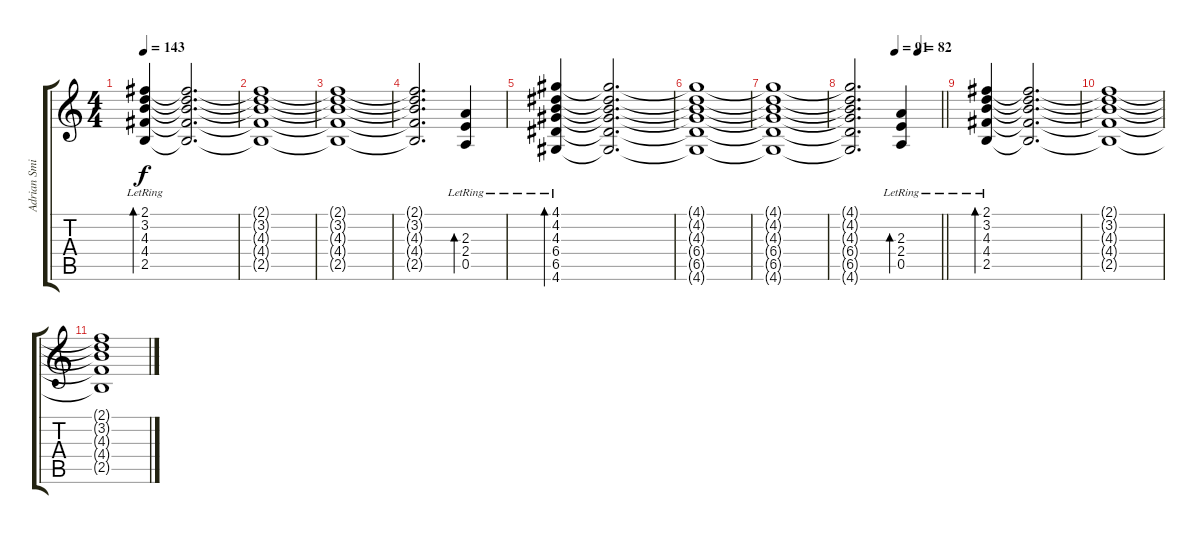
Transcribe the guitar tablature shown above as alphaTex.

\track ("Adrian Smith" "Adrian Smi") {instrument distortionguitar}
\staff {score tabs}
\tuning (E4 B3 G3 D3 A2 E2) {hide}
\ts (4 4)
\tempo 143
\clef g2
\ks c
(2.1{lr} 3.2{lr} 4.3{lr} 4.4{lr} 2.5{lr}).4{bd 480 dy f} (2.1{t} 3.2{t} 4.3{t} 4.4{t} 2.5{t}).2{d} |
(2.1{t} 3.2{t} 4.3{t} 4.4{t} 2.5{t}).1 |
(2.1{t} 3.2{t} 4.3{t} 4.4{t} 2.5{t}).1 |
(2.1{t} 3.2{t} 4.3{t} 4.4{t} 2.5{t}).2{d} (2.3{lr} 2.4{lr} 0.5{lr}).4{bd 240} |
(4.1{lr} 4.2{lr} 4.3{lr} 6.4{lr} 6.5{lr} 4.6).4{bd 480} (4.1{t} 4.2{t} 4.3{t} 6.4{t} 6.5{t} 4.6{t}).2{d} |
(4.1{t} 4.2{t} 4.3{t} 6.4{t} 6.5{t} 4.6{t}).1 |
(4.1{t} 4.2{t} 4.3{t} 6.4{t} 6.5{t} 4.6{t}).1 |
\tempo (91 0.5)
\tempo (82 0.75)
\barLineRight lightlight
(4.1{t} 4.2{t} 4.3{t} 6.4{t} 6.5{t} 4.6{t}).2{d} (2.3{lr} 2.4{lr} 0.5{lr}).4{bd 240} |
(2.1{lr} 3.2{lr} 4.3{lr} 4.4{lr} 2.5{lr}).4{bd 480} (2.1{t} 3.2{t} 4.3{t} 4.4{t} 2.5{t}).2{d} |
(2.1{t} 3.2{t} 4.3{t} 4.4{t} 2.5{t}).1 |
(2.1{t} 3.2{t} 4.3{t} 4.4{t} 2.5{t}).1
